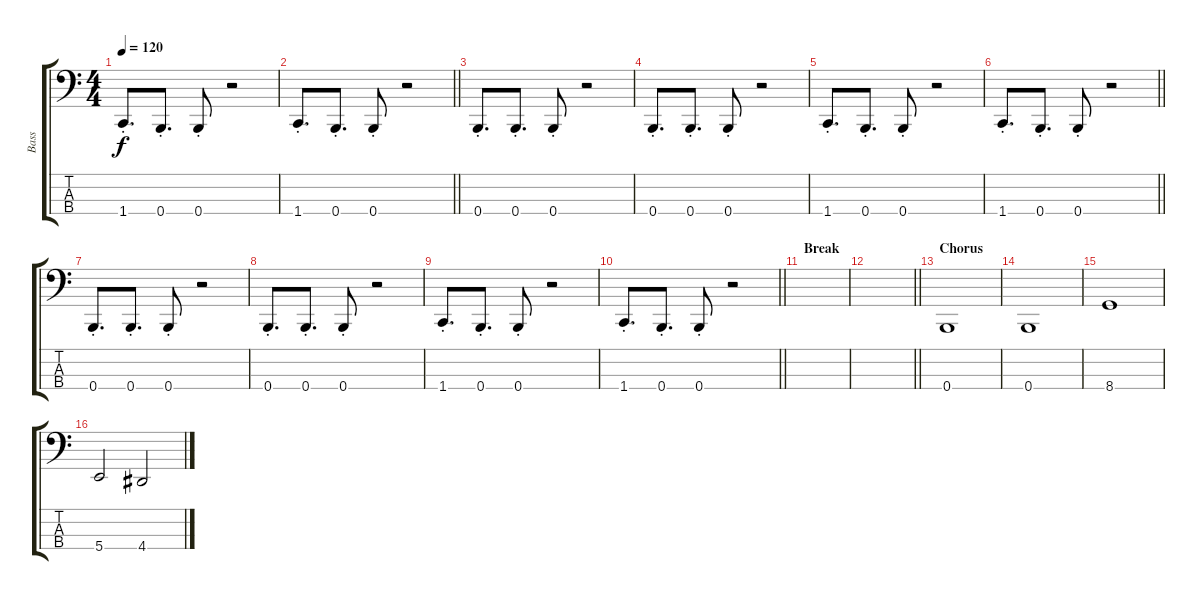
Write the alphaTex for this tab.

\track ("Bass" "Bass") {instrument electricbasspick}
\staff {score tabs}
\tuning (E2 B1 Gb1 B0) {hide}
\ts (4 4)
\tempo 120
\clef f4
\ks c
1.4{st}.8{d dy f} 0.4{st}.8{d} 0.4{st}.8 r.2 |
\barLineRight lightlight
1.4{st}.8{d} 0.4{st}.8{d} 0.4{st}.8 r.2 |
0.4{st}.8{d} 0.4{st}.8{d} 0.4{st}.8 r.2 |
0.4{st}.8{d} 0.4{st}.8{d} 0.4{st}.8 r.2 |
1.4{st}.8{d} 0.4{st}.8{d} 0.4{st}.8 r.2 |
\barLineRight lightlight
1.4{st}.8{d} 0.4{st}.8{d} 0.4{st}.8 r.2 |
0.4{st}.8{d} 0.4{st}.8{d} 0.4{st}.8 r.2 |
0.4{st}.8{d} 0.4{st}.8{d} 0.4{st}.8 r.2 |
1.4{st}.8{d} 0.4{st}.8{d} 0.4{st}.8 r.2 |
\barLineRight lightlight
1.4{st}.8{d} 0.4{st}.8{d} 0.4{st}.8 r.2 |
\section ("" "Break")
|
\barLineRight lightlight
|
\section ("" "Chorus")
0.4.1 |
0.4.1 |
8.4.1 |
5.4.2 4.4.2
